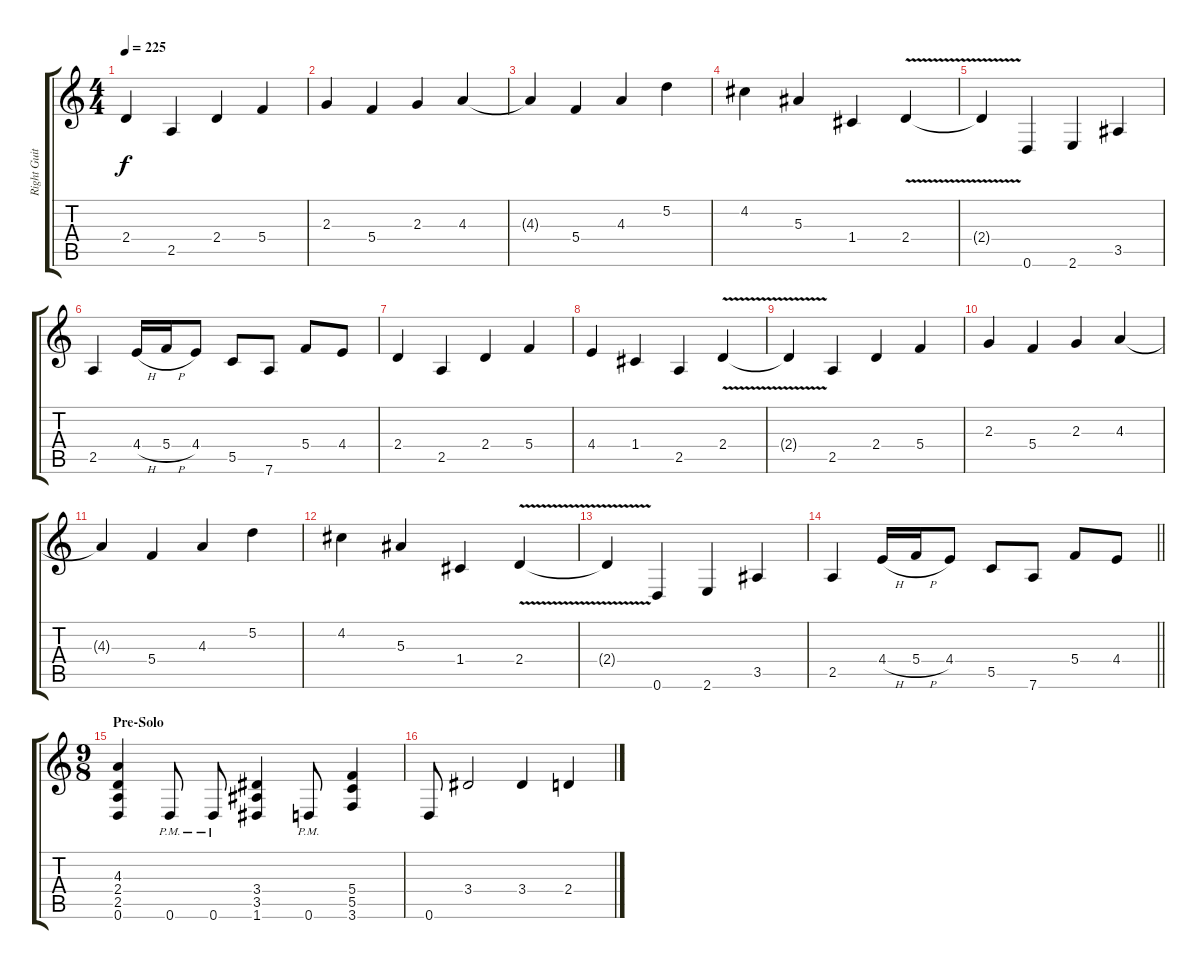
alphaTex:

\track ("Right Guitar" "Right Guit") {instrument distortionguitar}
\staff {score tabs}
\tuning (D4 A3 F3 C3 G2 D2) {hide}
\ts (4 4)
\tempo 225
\clef g2
\ks c
2.4{t}.4{dy f} 2.5.4 2.4.4 5.4.4 |
2.3.4 5.4.4 2.3.4 4.3.4 |
4.3{t}.4 5.4.4 4.3.4 5.2.4 |
4.2.4 5.3.4 1.4.4 2.4{v}.4 |
2.4{t}.4 0.6.4 2.6.4 3.5.4 |
2.5.4 4.4{h}.16 5.4{h}.16 4.4.8 5.5.8 7.6.8 5.4.8 4.4.8 |
2.4.4 2.5.4 2.4.4 5.4.4 |
4.4.4 1.4.4 2.5.4 2.4{v}.4 |
2.4{t}.4 2.5.4 2.4.4 5.4.4 |
2.3.4 5.4.4 2.3.4 4.3.4 |
4.3{t}.4 5.4.4 4.3.4 5.2.4 |
4.2.4 5.3.4 1.4.4 2.4{v}.4 |
2.4{t}.4 0.6.4 2.6.4 3.5.4 |
\barLineRight lightlight
2.5.4 4.4{h}.16 5.4{h}.16 4.4.8 5.5.8 7.6.8 5.4.8 4.4.8 |
\ts (9 8)
\section ("" "Pre-Solo")
(4.3 2.4 2.5 0.6).4 0.6{pm}.8 0.6{pm}.8 (3.4 3.5 1.6).4 0.6{pm}.8 (5.4 5.5 3.6).4 |
0.6.8 3.4.2 3.4.4 2.4.4
